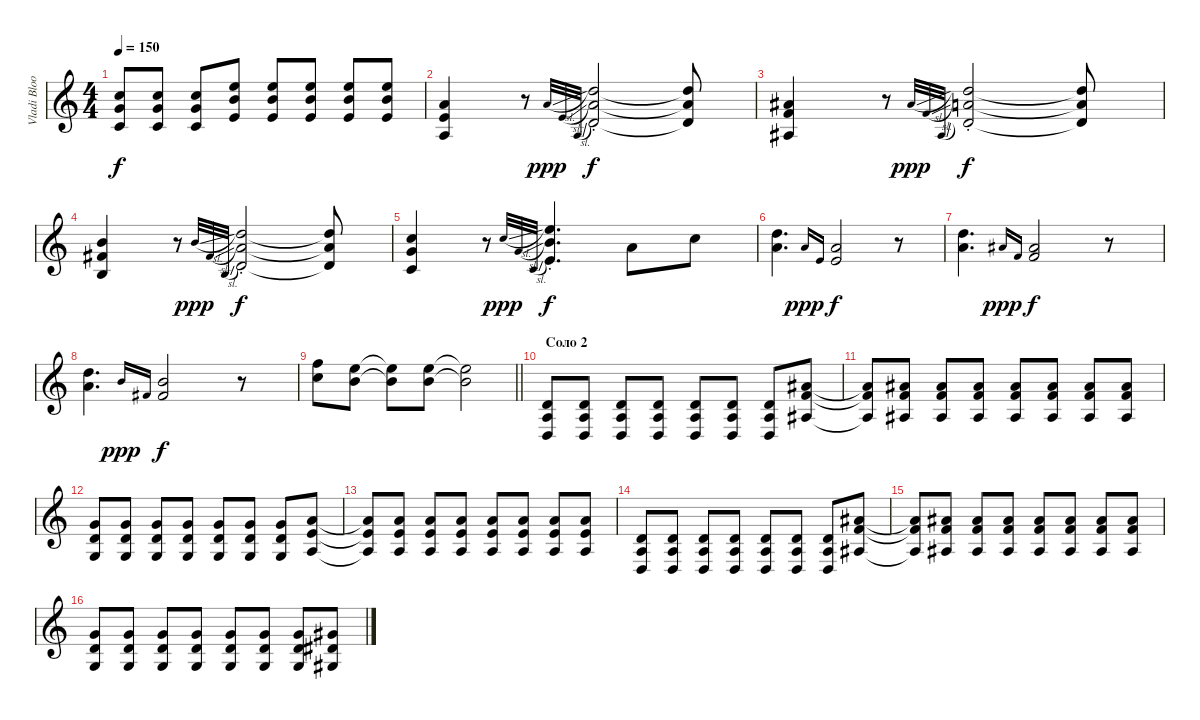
\track ("Vladi Blooder" "Vladi Bloo") {instrument overdrivenguitar}
\staff {score}
\tuning (E4 B3 G3 D3 A2 D2) {hide}
\ts (4 4)
\tempo 150
\clef g2
\ks c
(10.4 10.5 10.6).8{dy f} (10.4 10.5 10.6).8 (10.4 10.5 10.6).8 (14.4 14.5 14.6).8 (14.4 14.5 14.6).8 (14.4 14.5 14.6).8 (14.4 14.5 14.6).8 (14.4 14.5 14.6).8 |
(7.4 7.5 7.6).4 r.8 7.4{sl}.32{gr onbeat dy ppp} 7.5{sl}.32{gr onbeat} 7.6{sl}.32{gr onbeat} (12.4{st} 12.5{st} 12.6{st}).2{dy f} (12.4{t} 12.5{t} 12.6{t}).8 |
(8.4 8.5 8.6).4 r.8 8.4{sl}.32{gr onbeat dy ppp} 8.5{sl}.32{gr onbeat} 8.6{sl}.32{gr onbeat} (12.4{st} 12.5{st} 12.6{st}).2{dy f} (12.4{t} 12.5{t} 12.6{t}).8 |
(9.4 9.5 9.6).4 r.8 9.4{sl}.32{gr onbeat dy ppp} 9.5{sl}.32{gr onbeat} 9.6{sl}.32{gr onbeat} (12.4{st} 12.5{st} 12.6{st}).2{dy f} (12.4{t} 12.5{t} 12.6{t}).8 |
(10.4 10.5 10.6).4 r.8 10.4{sl}.32{gr onbeat dy ppp} 10.5{sl}.32{gr onbeat} 10.6{sl}.32{gr onbeat} (14.4{st} 14.5{st} 14.6{st}).4{d dy f} 7.4.8 10.4.8 |
(7.3 7.4).4{d} 7.4.16{gr onbeat dy ppp} 7.5.16{gr onbeat} (7.4 7.5).2{dy f} r.8 |
(7.3 7.4).4{d} 8.4.16{gr onbeat dy ppp} 8.5.16{gr onbeat} (8.4 8.5).2{dy f} r.8 |
(7.3 7.4).4{d} 9.4.16{gr onbeat dy ppp} 9.5.16{gr onbeat} (9.4 9.5).2{dy f} r.8 |
\barLineRight lightlight
(10.3 10.4).8 (9.3 9.4).8 (9.3{t} 9.4{t}).8 (9.3 9.4).8 (9.3{t} 9.4{t}).2 |
\section ("" " Соло 2")
(0.4 0.5 0.6).8 (0.4 0.5 0.6).8 (0.4 0.5 0.6).8 (0.4 0.5 0.6).8 (0.4 0.5 0.6).8 (0.4 0.5 0.6).8 (0.4 0.5 0.6).8 (8.4 8.5 8.6).8 |
(8.4{t} 8.5{t} 8.6{t}).8 (8.4 8.5 8.6).8 (8.4 8.5 8.6).8 (8.4 8.5 8.6).8 (8.4 8.5 8.6).8 (8.4 8.5 8.6).8 (8.4 8.5 8.6).8 (8.4 8.5 8.6).8 |
(5.4 5.5 5.6).8 (5.4 5.5 5.6).8 (5.4 5.5 5.6).8 (5.4 5.5 5.6).8 (5.4 5.5 5.6).8 (5.4 5.5 5.6).8 (5.4 5.5 5.6).8 (7.4 7.5 7.6).8 |
(7.4{t} 7.5{t} 7.6{t}).8 (7.4 7.5 7.6).8 (7.4 7.5 7.6).8 (7.4 7.5 7.6).8 (7.4 7.5 7.6).8 (7.4 7.5 7.6).8 (7.4 7.5 7.6).8 (7.4 7.5 7.6).8 |
(0.4 0.5 0.6).8 (0.4 0.5 0.6).8 (0.4 0.5 0.6).8 (0.4 0.5 0.6).8 (0.4 0.5 0.6).8 (0.4 0.5 0.6).8 (0.4 0.5 0.6).8 (8.4 8.5 8.6).8 |
(8.4{t} 8.5{t} 8.6{t}).8 (8.4 8.5 8.6).8 (8.4 8.5 8.6).8 (8.4 8.5 8.6).8 (8.4 8.5 8.6).8 (8.4 8.5 8.6).8 (8.4 8.5 8.6).8 (8.4 8.5 8.6).8 |
(5.4 5.5 5.6).8 (5.4 5.5 5.6).8 (5.4 5.5 5.6).8 (5.4 5.5 5.6).8 (5.4 5.5 5.6).8 (5.4 5.5 5.6).8 (5.4 5.5 5.6).8 (6.4 6.5 6.6).8
